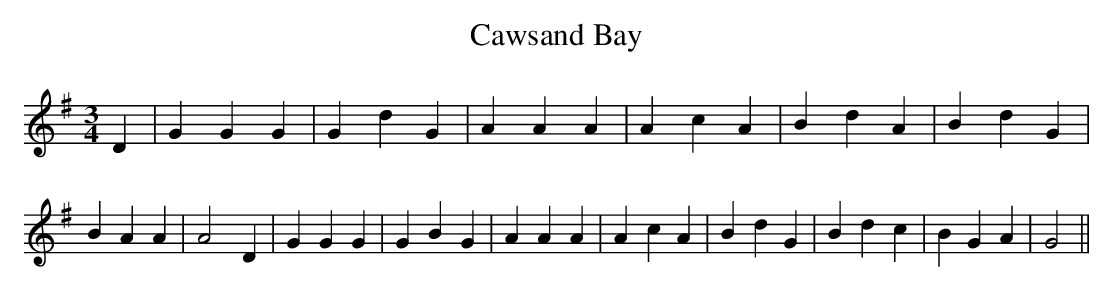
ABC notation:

X:1
T:Cawsand Bay
M:3/4
L:1/4
K:G
 D| G G G| G d G| A A A| A c A| B d A| B d G| B A A| A2 D| G G G| G B G|\
 A A A| A c A| B d G| B d c| B G A| G2||
